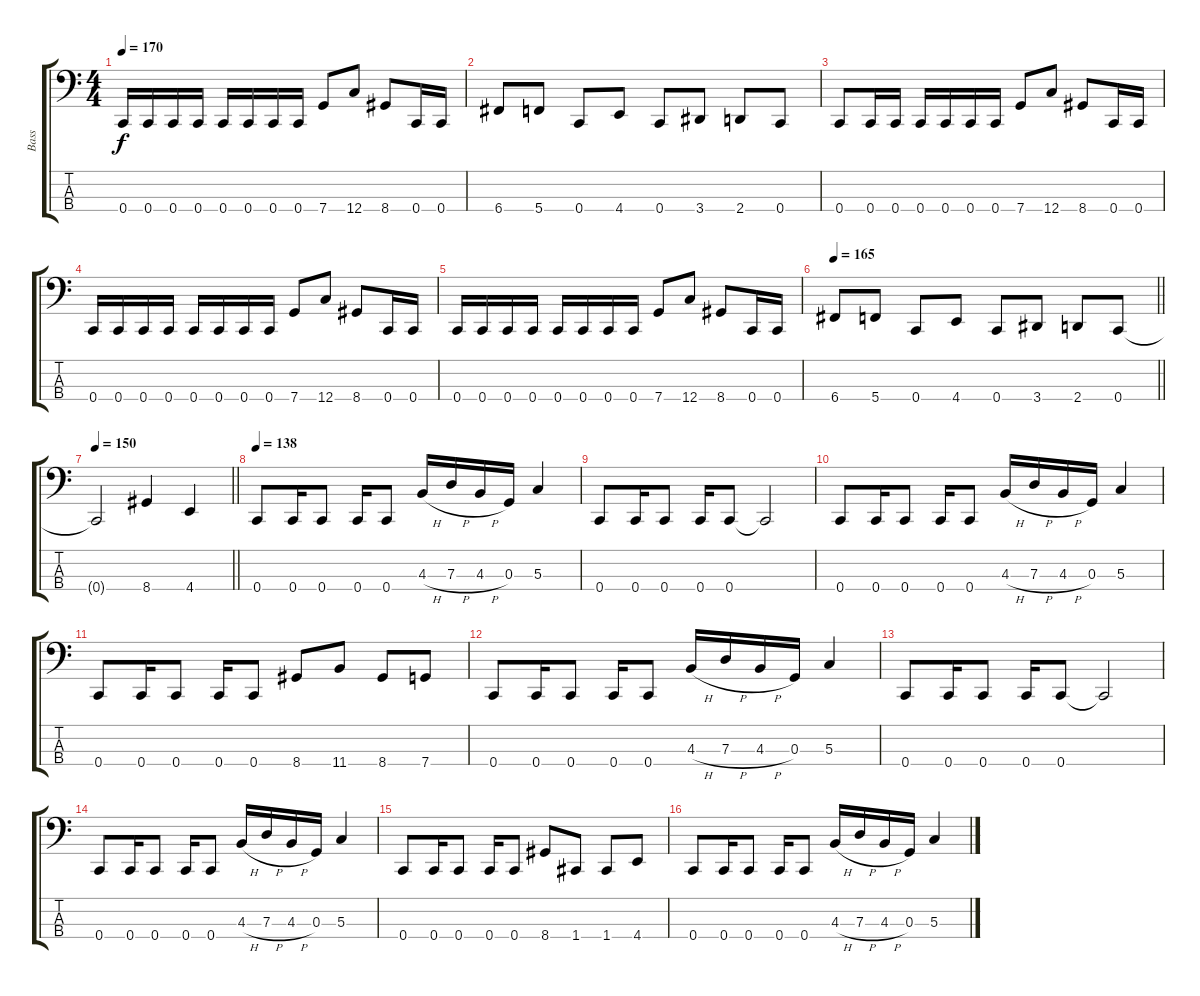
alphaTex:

\track ("Bass" "Bass") {instrument electricbasspick}
\staff {score tabs}
\tuning (F2 C2 G1 C1) {hide}
\ts (4 4)
\tempo 170
\clef f4
\ks c
0.4.16{dy f} 0.4.16 0.4.16 0.4.16 0.4.16 0.4.16 0.4.16 0.4.16 7.4.8 12.4.8 8.4.8 0.4.16 0.4.16 |
6.4.8 5.4.8 0.4.8 4.4.8 0.4.8 3.4.8 2.4.8 0.4.8 |
0.4.8 0.4.16 0.4.16 0.4.16 0.4.16 0.4.16 0.4.16 7.4.8 12.4.8 8.4.8 0.4.16 0.4.16 |
0.4.16 0.4.16 0.4.16 0.4.16 0.4.16 0.4.16 0.4.16 0.4.16 7.4.8 12.4.8 8.4.8 0.4.16 0.4.16 |
0.4.16 0.4.16 0.4.16 0.4.16 0.4.16 0.4.16 0.4.16 0.4.16 7.4.8 12.4.8 8.4.8 0.4.16 0.4.16 |
\tempo 165
\barLineRight lightlight
6.4.8 5.4.8 0.4.8 4.4.8 0.4.8 3.4.8 2.4.8 0.4.8 |
\tempo 150
\barLineRight lightlight
0.4{t}.2 8.4.4 4.4.4 |
\tempo 138
0.4.8 0.4.16 0.4.8 0.4.16 0.4.8 4.3{h}.16 7.3{h}.16 4.3{h}.16 0.3.16 5.3.4 |
0.4.8 0.4.16 0.4.8 0.4.16 0.4.8 0.4{t}.2 |
0.4.8 0.4.16 0.4.8 0.4.16 0.4.8 4.3{h}.16 7.3{h}.16 4.3{h}.16 0.3.16 5.3.4 |
0.4.8 0.4.16 0.4.8 0.4.16 0.4.8 8.4.8 11.4.8 8.4.8 7.4.8 |
0.4.8 0.4.16 0.4.8 0.4.16 0.4.8 4.3{h}.16 7.3{h}.16 4.3{h}.16 0.3.16 5.3.4 |
0.4.8 0.4.16 0.4.8 0.4.16 0.4.8 0.4{t}.2 |
0.4.8 0.4.16 0.4.8 0.4.16 0.4.8 4.3{h}.16 7.3{h}.16 4.3{h}.16 0.3.16 5.3.4 |
0.4.8 0.4.16 0.4.8 0.4.16 0.4.8 8.4.8 1.4.8 1.4.8 4.4.8 |
0.4.8 0.4.16 0.4.8 0.4.16 0.4.8 4.3{h}.16 7.3{h}.16 4.3{h}.16 0.3.16 5.3.4
